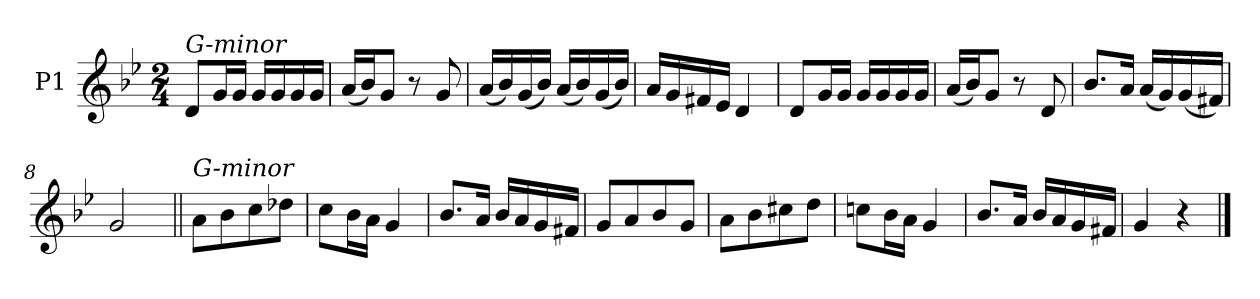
**kern
*part1
*staff1
*I"P1
*clefG2
*k[b-e-]
*g:
*M2/4
=1
!LO:TX:a:i:t=G-minor
8dL
16gL
16gJJ
16gLL
16g
16g
16gJJ
=2
(16aLL
16b-J)
8gJ
8r
8g
=3
(16aLL
16b-)
(16g
16b-JJ)
(16aLL
16b-)
(16g
16b-JJ)
=4
16aLL
16g
16f#X
16e-JJ
4d
=5
8dL
16gL
16gJJ
16gLL
16g
16g
16gJJ
=6
(16aLL
16b-J)
8gJ
8r
8d
=7
8.b-L
16aJk
(16aLL
16g)
(16g
16f#XJJ)
=8
2g
=31||
!LO:TX:a:i:t=G-minor
8aL
8b-
8cc
8dd-XJ
=32
8ccL
16b-L
16aJJ
4g
=33
8.b-L
16aJk
16b-LL
16a
16g
16f#XJJ
=34
8gL
8a
8b-
8gJ
=35
8aL
8b-
8cc#X
8ddJ
=36
8ccnL
16b-L
16aJJ
4g
=37
8.b-L
16aJk
16b-LL
16a
16g
16f#XJJ
=38
4g
4r
==
*-
